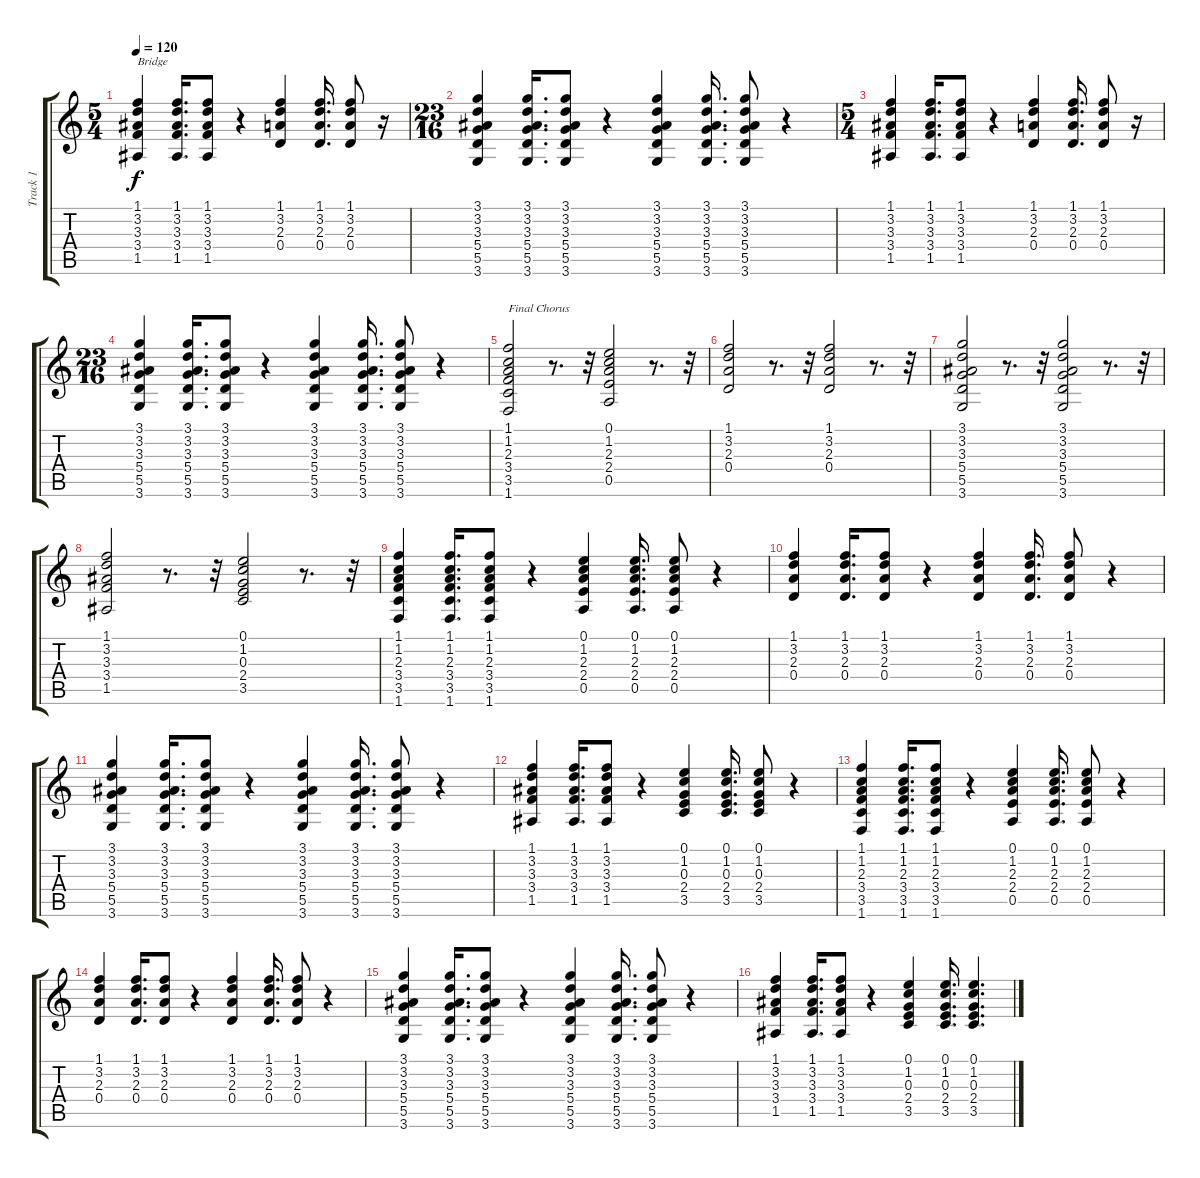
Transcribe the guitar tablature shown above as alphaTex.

\track ("Track 1" "Track 1") {instrument acousticguitarsteel}
\staff {score tabs}
\tuning (E4 B3 G3 D3 A2 E2) {hide}
\ts (5 4)
\tempo 120
\clef g2
\ks c
(1.1 3.2 3.3 3.4 1.5).4{txt "Bridge" dy f} (1.1 3.2 3.3 3.4 1.5).16{d} (1.1 3.2 3.3 3.4 1.5).8 r.4 (1.1 3.2 2.3 0.4).4 (1.1 3.2 2.3 0.4).16{d} (1.1 3.2 2.3 0.4).8 r.16 |
\ts (23 16)
(3.1 3.2 3.3 5.4 5.5 3.6).4 (3.1 3.2 3.3 5.4 5.5 3.6).16{d} (3.1 3.2 3.3 5.4 5.5 3.6).8 r.4 (3.1 3.2 3.3 5.4 5.5 3.6).4 (3.1 3.2 3.3 5.4 5.5 3.6).16{d} (3.1 3.2 3.3 5.4 5.5 3.6).8 r.4 |
\ts (5 4)
(1.1 3.2 3.3 3.4 1.5).4 (1.1 3.2 3.3 3.4 1.5).16{d} (1.1 3.2 3.3 3.4 1.5).8 r.4 (1.1 3.2 2.3 0.4).4 (1.1 3.2 2.3 0.4).16{d} (1.1 3.2 2.3 0.4).8 r.16 |
\ts (23 16)
(3.1 3.2 3.3 5.4 5.5 3.6).4 (3.1 3.2 3.3 5.4 5.5 3.6).16{d} (3.1 3.2 3.3 5.4 5.5 3.6).8 r.4 (3.1 3.2 3.3 5.4 5.5 3.6).4 (3.1 3.2 3.3 5.4 5.5 3.6).16{d} (3.1 3.2 3.3 5.4 5.5 3.6).8 r.4 |
(1.1 1.2 2.3 3.4 3.5 1.6).2{txt "Final Chorus"} r.8{d} r.32 (0.1 1.2 2.3 2.4 0.5).2 r.8{d} r.32 |
(1.1 3.2 2.3 0.4).2 r.8{d} r.32 (1.1 3.2 2.3 0.4).2 r.8{d} r.32 |
(3.1 3.2 3.3 5.4 5.5 3.6).2 r.8{d} r.32 (3.1 3.2 3.3 5.4 5.5 3.6).2 r.8{d} r.32 |
(1.1 3.2 3.3 3.4 1.5).2 r.8{d} r.32 (0.1 1.2 0.3 2.4 3.5).2 r.8{d} r.32 |
(1.1 1.2 2.3 3.4 3.5 1.6).4 (1.1 1.2 2.3 3.4 3.5 1.6).16{d} (1.1 1.2 2.3 3.4 3.5 1.6).8 r.4 (0.1 1.2 2.3 2.4 0.5).4 (0.1 1.2 2.3 2.4 0.5).16{d} (0.1 1.2 2.3 2.4 0.5).8 r.4 |
(1.1 3.2 2.3 0.4).4 (1.1 3.2 2.3 0.4).16{d} (1.1 3.2 2.3 0.4).8 r.4 (1.1 3.2 2.3 0.4).4 (1.1 3.2 2.3 0.4).16{d} (1.1 3.2 2.3 0.4).8 r.4 |
(3.1 3.2 3.3 5.4 5.5 3.6).4 (3.1 3.2 3.3 5.4 5.5 3.6).16{d} (3.1 3.2 3.3 5.4 5.5 3.6).8 r.4 (3.1 3.2 3.3 5.4 5.5 3.6).4 (3.1 3.2 3.3 5.4 5.5 3.6).16{d} (3.1 3.2 3.3 5.4 5.5 3.6).8 r.4 |
(1.1 3.2 3.3 3.4 1.5).4 (1.1 3.2 3.3 3.4 1.5).16{d} (1.1 3.2 3.3 3.4 1.5).8 r.4 (0.1 1.2 0.3 2.4 3.5).4 (0.1 1.2 0.3 2.4 3.5).16{d} (0.1 1.2 0.3 2.4 3.5).8 r.4 |
(1.1 1.2 2.3 3.4 3.5 1.6).4 (1.1 1.2 2.3 3.4 3.5 1.6).16{d} (1.1 1.2 2.3 3.4 3.5 1.6).8 r.4 (0.1 1.2 2.3 2.4 0.5).4 (0.1 1.2 2.3 2.4 0.5).16{d} (0.1 1.2 2.3 2.4 0.5).8 r.4 |
(1.1 3.2 2.3 0.4).4 (1.1 3.2 2.3 0.4).16{d} (1.1 3.2 2.3 0.4).8 r.4 (1.1 3.2 2.3 0.4).4 (1.1 3.2 2.3 0.4).16{d} (1.1 3.2 2.3 0.4).8 r.4 |
(3.1 3.2 3.3 5.4 5.5 3.6).4 (3.1 3.2 3.3 5.4 5.5 3.6).16{d} (3.1 3.2 3.3 5.4 5.5 3.6).8 r.4 (3.1 3.2 3.3 5.4 5.5 3.6).4 (3.1 3.2 3.3 5.4 5.5 3.6).16{d} (3.1 3.2 3.3 5.4 5.5 3.6).8 r.4 |
(1.1 3.2 3.3 3.4 1.5).4 (1.1 3.2 3.3 3.4 1.5).16{d} (1.1 3.2 3.3 3.4 1.5).8 r.4 (0.1 1.2 0.3 2.4 3.5).4 (0.1 1.2 0.3 2.4 3.5).16{d} (0.1 1.2 0.3 2.4 3.5).4{d}
